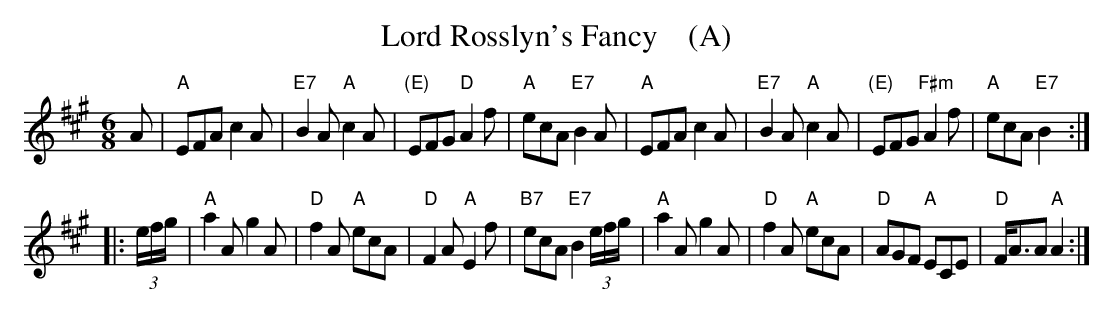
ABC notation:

X:1
T: Lord Rosslyn's Fancy    (A)
M: 6/8
L: 1/8
K: A
A \
| "A"EFA c2A | "E7"B2A "A"c2A | "(E)"EFG "D"A2f | "A"ecA "E7"B2A \
| "A"EFA c2A | "E7"B2A "A"c2A | "(E)"EFG "F#m"A2f | "A"ecA "E7"B2 :|
|: (3e/f/g/ \
| "A"a2A g2A | "D"f2A "A"ecA | "D"F2A "A"E2f | "B7"ecA "E7"B2 (3e/f/g/ \
| "A"a2A g2A | "D"f2A "A"ecA | "D"AGF "A"ECE | "D"F<AA "A"A2 :| % [a2C2]
